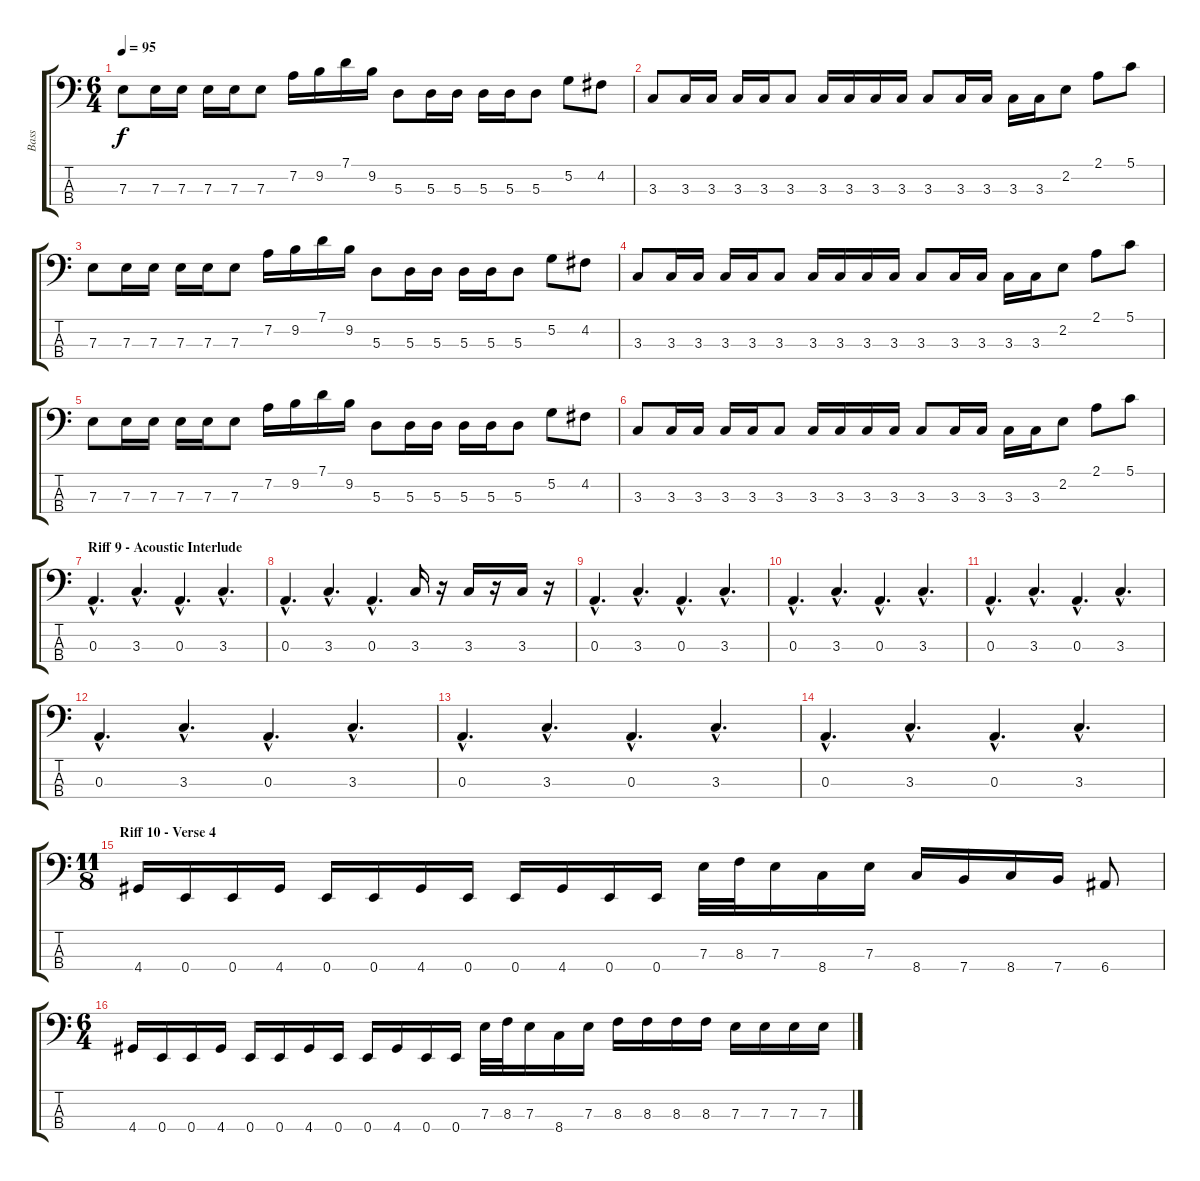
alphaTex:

\track ("Bass" "Bass") {instrument electricbassfinger}
\staff {score tabs}
\tuning (G2 D2 A1 E1) {hide}
\ts (6 4)
\tempo 95
\clef f4
\ks c
7.3.8{dy f} 7.3.16 7.3.16 7.3.16 7.3.16 7.3.8 7.2.16 9.2.16 7.1.16 9.2.16 5.3.8 5.3.16 5.3.16 5.3.16 5.3.16 5.3.8 5.2.8 4.2.8 |
3.3.8 3.3.16 3.3.16 3.3.16 3.3.16 3.3.8 3.3.16 3.3.16 3.3.16 3.3.16 3.3.8 3.3.16 3.3.16 3.3.16 3.3.16 2.2.8 2.1.8 5.1.8 |
7.3.8 7.3.16 7.3.16 7.3.16 7.3.16 7.3.8 7.2.16 9.2.16 7.1.16 9.2.16 5.3.8 5.3.16 5.3.16 5.3.16 5.3.16 5.3.8 5.2.8 4.2.8 |
3.3.8 3.3.16 3.3.16 3.3.16 3.3.16 3.3.8 3.3.16 3.3.16 3.3.16 3.3.16 3.3.8 3.3.16 3.3.16 3.3.16 3.3.16 2.2.8 2.1.8 5.1.8 |
7.3.8 7.3.16 7.3.16 7.3.16 7.3.16 7.3.8 7.2.16 9.2.16 7.1.16 9.2.16 5.3.8 5.3.16 5.3.16 5.3.16 5.3.16 5.3.8 5.2.8 4.2.8 |
3.3.8 3.3.16 3.3.16 3.3.16 3.3.16 3.3.8 3.3.16 3.3.16 3.3.16 3.3.16 3.3.8 3.3.16 3.3.16 3.3.16 3.3.16 2.2.8 2.1.8 5.1.8 |
\section ("" "Riff 9 - Acoustic Interlude")
0.3{hac}.4{d} 3.3{hac}.4{d} 0.3{hac}.4{d} 3.3{hac}.4{d} |
0.3{hac}.4{d} 3.3{hac}.4{d} 0.3{hac}.4{d} 3.3.16 r.16 3.3.16 r.16 3.3.16 r.16 |
0.3{hac}.4{d} 3.3{hac}.4{d} 0.3{hac}.4{d} 3.3{hac}.4{d} |
0.3{hac}.4{d} 3.3{hac}.4{d} 0.3{hac}.4{d} 3.3{hac}.4{d} |
0.3{hac}.4{d} 3.3{hac}.4{d} 0.3{hac}.4{d} 3.3{hac}.4{d} |
0.3{hac}.4{d} 3.3{hac}.4{d} 0.3{hac}.4{d} 3.3{hac}.4{d} |
0.3{hac}.4{d} 3.3{hac}.4{d} 0.3{hac}.4{d} 3.3{hac}.4{d} |
0.3{hac}.4{d} 3.3{hac}.4{d} 0.3{hac}.4{d} 3.3{hac}.4{d} |
\ts (11 8)
\section ("" "Riff 10 - Verse 4")
4.4.16 0.4.16 0.4.16 4.4.16 0.4.16 0.4.16 4.4.16 0.4.16 0.4.16 4.4.16 0.4.16 0.4.16 7.3.32 8.3.32 7.3.16 8.4.16 7.3.16 8.4.16 7.4.16 8.4.16 7.4.16 6.4.8 |
\ts (6 4)
4.4.16 0.4.16 0.4.16 4.4.16 0.4.16 0.4.16 4.4.16 0.4.16 0.4.16 4.4.16 0.4.16 0.4.16 7.3.32 8.3.32 7.3.16 8.4.16 7.3.16 8.3.16 8.3.16 8.3.16 8.3.16 7.3.16 7.3.16 7.3.16 7.3.16
